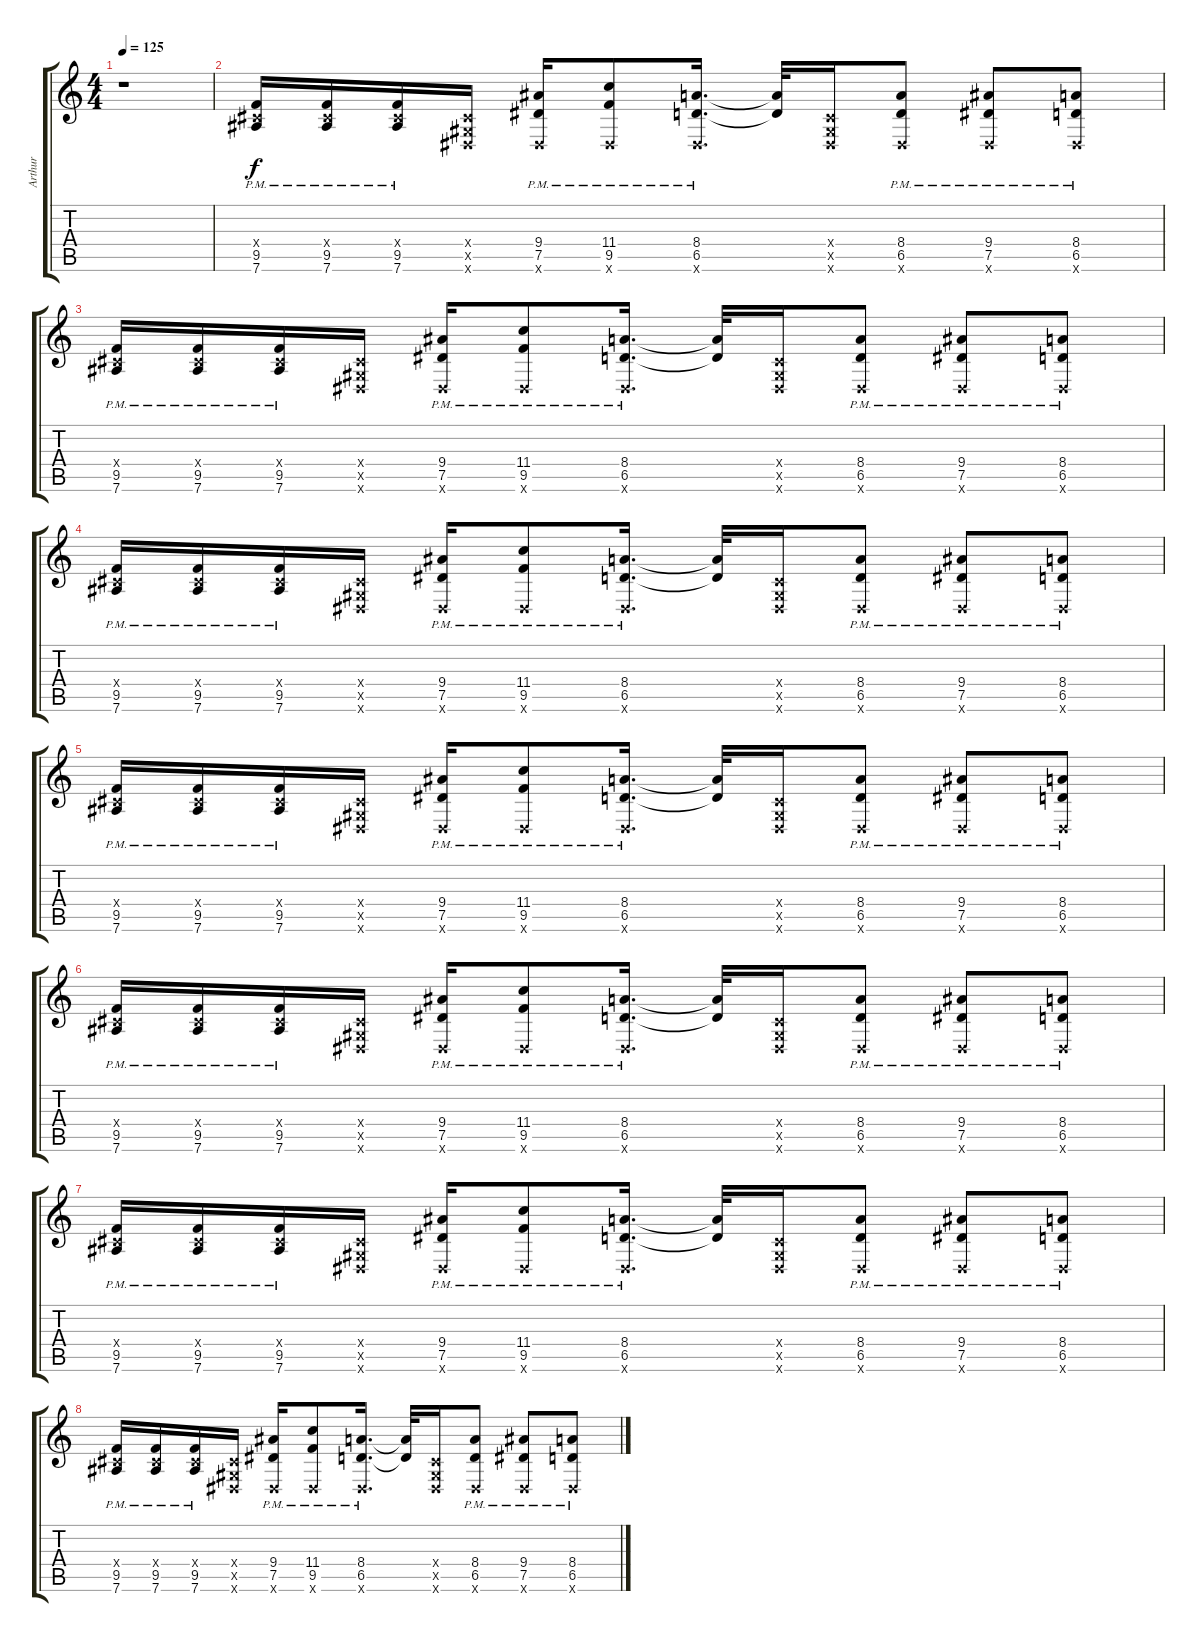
\track ("Arthur" "Arthur") {instrument distortionguitar}
\staff {score tabs}
\tuning (Eb4 Bb3 Gb3 Db3 Ab2 Eb2) {hide}
\ts (4 4)
\tempo 125
\clef g2
\ks c
r.1{dy f} |
(0.4{x} 9.5{pm} 7.6{pm}).16 (0.4{x} 9.5{pm} 7.6{pm}).16 (0.4{x} 9.5{pm} 7.6{pm}).16 (0.4{x} 0.5{x} 0.6{x}).16 (9.4{pm} 7.5{pm} 0.6{x}).16 (11.4{pm} 9.5{pm} 0.6{x}).8 (8.4{pm} 6.5{pm} 0.6{x}).16{d} (8.4{t} 6.5{t}).32 (0.4{x} 0.5{x} 0.6{x}).16 (8.4{pm} 6.5{pm} 0.6{x}).8 (9.4{pm} 7.5{pm} 0.6{x}).8 (8.4{pm} 6.5{pm} 0.6{x}).8 |
(0.4{x} 9.5{pm} 7.6{pm}).16 (0.4{x} 9.5{pm} 7.6{pm}).16 (0.4{x} 9.5{pm} 7.6{pm}).16 (0.4{x} 0.5{x} 0.6{x}).16 (9.4{pm} 7.5{pm} 0.6{x}).16 (11.4{pm} 9.5{pm} 0.6{x}).8 (8.4{pm} 6.5{pm} 0.6{x}).16{d} (8.4{t} 6.5{t}).32 (0.4{x} 0.5{x} 0.6{x}).16 (8.4{pm} 6.5{pm} 0.6{x}).8 (9.4{pm} 7.5{pm} 0.6{x}).8 (8.4{pm} 6.5{pm} 0.6{x}).8 |
(0.4{x} 9.5{pm} 7.6{pm}).16 (0.4{x} 9.5{pm} 7.6{pm}).16 (0.4{x} 9.5{pm} 7.6{pm}).16 (0.4{x} 0.5{x} 0.6{x}).16 (9.4{pm} 7.5{pm} 0.6{x}).16 (11.4{pm} 9.5{pm} 0.6{x}).8 (8.4{pm} 6.5{pm} 0.6{x}).16{d} (8.4{t} 6.5{t}).32 (0.4{x} 0.5{x} 0.6{x}).16 (8.4{pm} 6.5{pm} 0.6{x}).8 (9.4{pm} 7.5{pm} 0.6{x}).8 (8.4{pm} 6.5{pm} 0.6{x}).8 |
(0.4{x} 9.5{pm} 7.6{pm}).16 (0.4{x} 9.5{pm} 7.6{pm}).16 (0.4{x} 9.5{pm} 7.6{pm}).16 (0.4{x} 0.5{x} 0.6{x}).16 (9.4{pm} 7.5{pm} 0.6{x}).16 (11.4{pm} 9.5{pm} 0.6{x}).8 (8.4{pm} 6.5{pm} 0.6{x}).16{d} (8.4{t} 6.5{t}).32 (0.4{x} 0.5{x} 0.6{x}).16 (8.4{pm} 6.5{pm} 0.6{x}).8 (9.4{pm} 7.5{pm} 0.6{x}).8 (8.4{pm} 6.5{pm} 0.6{x}).8 |
(0.4{x} 9.5{pm} 7.6{pm}).16 (0.4{x} 9.5{pm} 7.6{pm}).16 (0.4{x} 9.5{pm} 7.6{pm}).16 (0.4{x} 0.5{x} 0.6{x}).16 (9.4{pm} 7.5{pm} 0.6{x}).16 (11.4{pm} 9.5{pm} 0.6{x}).8 (8.4{pm} 6.5{pm} 0.6{x}).16{d} (8.4{t} 6.5{t}).32 (0.4{x} 0.5{x} 0.6{x}).16 (8.4{pm} 6.5{pm} 0.6{x}).8 (9.4{pm} 7.5{pm} 0.6{x}).8 (8.4{pm} 6.5{pm} 0.6{x}).8 |
(0.4{x} 9.5{pm} 7.6{pm}).16 (0.4{x} 9.5{pm} 7.6{pm}).16 (0.4{x} 9.5{pm} 7.6{pm}).16 (0.4{x} 0.5{x} 0.6{x}).16 (9.4{pm} 7.5{pm} 0.6{x}).16 (11.4{pm} 9.5{pm} 0.6{x}).8 (8.4{pm} 6.5{pm} 0.6{x}).16{d} (8.4{t} 6.5{t}).32 (0.4{x} 0.5{x} 0.6{x}).16 (8.4{pm} 6.5{pm} 0.6{x}).8 (9.4{pm} 7.5{pm} 0.6{x}).8 (8.4{pm} 6.5{pm} 0.6{x}).8 |
(0.4{x} 9.5{pm} 7.6{pm}).16 (0.4{x} 9.5{pm} 7.6{pm}).16 (0.4{x} 9.5{pm} 7.6{pm}).16 (0.4{x} 0.5{x} 0.6{x}).16 (9.4{pm} 7.5{pm} 0.6{x}).16 (11.4{pm} 9.5{pm} 0.6{x}).8 (8.4{pm} 6.5{pm} 0.6{x}).16{d} (8.4{t} 6.5{t}).32 (0.4{x} 0.5{x} 0.6{x}).16 (8.4{pm} 6.5{pm} 0.6{x}).8 (9.4{pm} 7.5{pm} 0.6{x}).8 (8.4{pm} 6.5{pm} 0.6{x}).8
